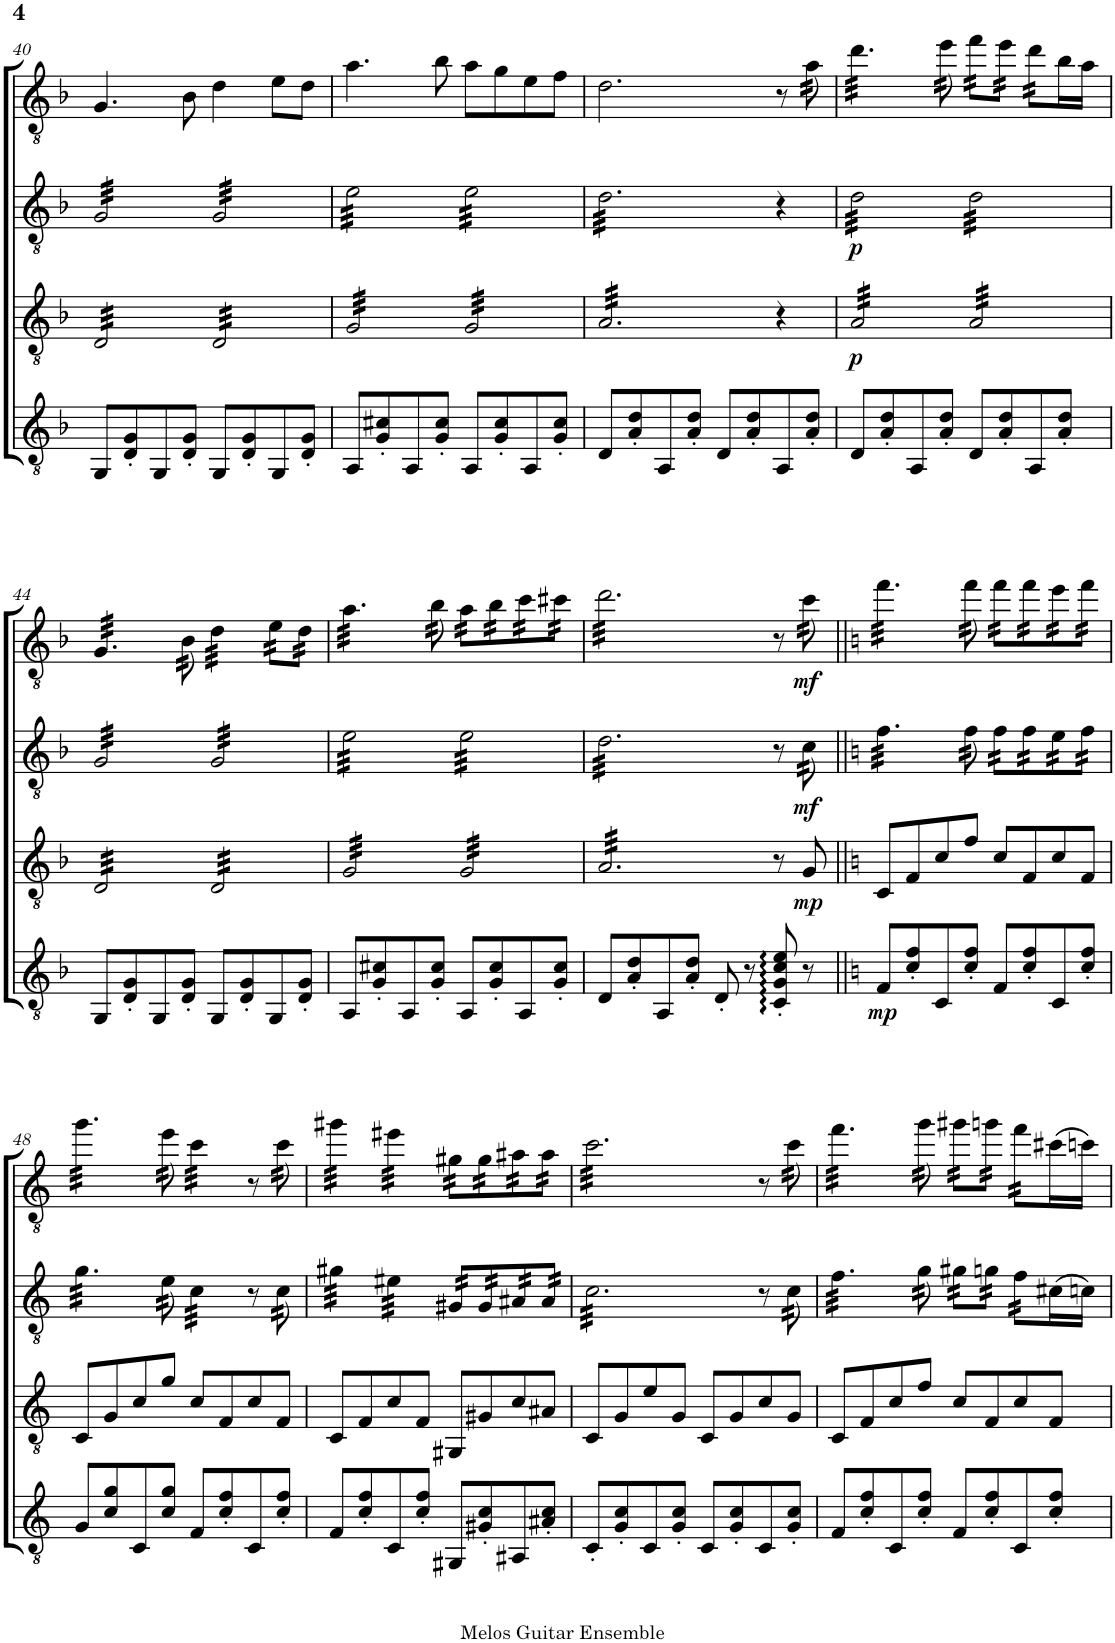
**kern	**dynam	**kern	**dynam	**kern	**dynam	**kern	**dynam
*part4	*part4	*part3	*part3	*part2	*part2	*part1	*part1
*staff4	*staff4	*staff3	*staff3	*staff2	*staff2	*staff1	*staff1
*I"Gt-4	*	*I"Gt-3	*	*I"Gt-2	*	*I"Gt-1	*
!!LO:PB:g=z
*clefGv2	*	*clefGv2	*	*clefGv2	*	*clefGv2	*
*k[b-]	*	*k[b-]	*	*k[b-]	*	*k[b-]	*
*M4/4	*	*M4/4	*	*M4/4	*	*M4/4	*
=40	=40	=40	=40	=40	=40	=40	=40
*	*	*tremolo	*	*	*	*	*
*	*	*	*	*tremolo	*	*	*
8GG/L	.	32D/LLL	.	32G/LLL	.	4.G/	.
.	.	32D/	.	32G/	.	.	.
.	.	32D/	.	32G/	.	.	.
.	.	32D/	.	32G/	.	.	.
8D/' 8G/'	.	32D/	.	32G/	.	.	.
.	.	32D/	.	32G/	.	.	.
.	.	32D/	.	32G/	.	.	.
.	.	32D/	.	32G/	.	.	.
8GG/	.	32D/	.	32G/	.	.	.
.	.	32D/	.	32G/	.	.	.
.	.	32D/	.	32G/	.	.	.
.	.	32D/	.	32G/	.	.	.
8D/' 8G/'J	.	32D/	.	32G/	.	8B-\	.
.	.	32D/	.	32G/	.	.	.
.	.	32D/	.	32G/	.	.	.
.	.	32D/JJJ	.	32G/JJJ	.	.	.
8GG/L	.	32D/LLL	.	32G/LLL	.	4d\	.
.	.	32D/	.	32G/	.	.	.
.	.	32D/	.	32G/	.	.	.
.	.	32D/	.	32G/	.	.	.
8D/' 8G/'	.	32D/	.	32G/	.	.	.
.	.	32D/	.	32G/	.	.	.
.	.	32D/	.	32G/	.	.	.
.	.	32D/	.	32G/	.	.	.
8GG/	.	32D/	.	32G/	.	8e\L	.
.	.	32D/	.	32G/	.	.	.
.	.	32D/	.	32G/	.	.	.
.	.	32D/	.	32G/	.	.	.
8D/' 8G/'J	.	32D/	.	32G/	.	8d\J	.
.	.	32D/	.	32G/	.	.	.
.	.	32D/	.	32G/	.	.	.
.	.	32D/JJJ	.	32G/JJJ	.	.	.
=41	=41	=41	=41	=41	=41	=41	=41
8AA/L	.	32G/LLL	.	32e\LLL	.	4.a\	.
.	.	32G/	.	32e\	.	.	.
.	.	32G/	.	32e\	.	.	.
.	.	32G/	.	32e\	.	.	.
8G/' 8c#X/'	.	32G/	.	32e\	.	.	.
.	.	32G/	.	32e\	.	.	.
.	.	32G/	.	32e\	.	.	.
.	.	32G/	.	32e\	.	.	.
8AA/	.	32G/	.	32e\	.	.	.
.	.	32G/	.	32e\	.	.	.
.	.	32G/	.	32e\	.	.	.
.	.	32G/	.	32e\	.	.	.
8G/' 8c#/'J	.	32G/	.	32e\	.	8b-\	.
.	.	32G/	.	32e\	.	.	.
.	.	32G/	.	32e\	.	.	.
.	.	32G/JJJ	.	32e\JJJ	.	.	.
8AA/L	.	32G/LLL	.	32e\LLL	.	8a\L	.
.	.	32G/	.	32e\	.	.	.
.	.	32G/	.	32e\	.	.	.
.	.	32G/	.	32e\	.	.	.
8G/' 8c#/'	.	32G/	.	32e\	.	8g\	.
.	.	32G/	.	32e\	.	.	.
.	.	32G/	.	32e\	.	.	.
.	.	32G/	.	32e\	.	.	.
8AA/	.	32G/	.	32e\	.	8e\	.
.	.	32G/	.	32e\	.	.	.
.	.	32G/	.	32e\	.	.	.
.	.	32G/	.	32e\	.	.	.
8G/' 8c#/'J	.	32G/	.	32e\	.	8f\J	.
.	.	32G/	.	32e\	.	.	.
.	.	32G/	.	32e\	.	.	.
.	.	32G/JJJ	.	32e\JJJ	.	.	.
=42	=42	=42	=42	=42	=42	=42	=42
8D/L	.	32A/LLL	.	32d\LLL	.	2.d\	.
.	.	32A/	.	32d\	.	.	.
.	.	32A/	.	32d\	.	.	.
.	.	32A/	.	32d\	.	.	.
8A/' 8d/'	.	32A/	.	32d\	.	.	.
.	.	32A/	.	32d\	.	.	.
.	.	32A/	.	32d\	.	.	.
.	.	32A/	.	32d\	.	.	.
8AA/	.	32A/	.	32d\	.	.	.
.	.	32A/	.	32d\	.	.	.
.	.	32A/	.	32d\	.	.	.
.	.	32A/	.	32d\	.	.	.
8A/' 8d/'J	.	32A/	.	32d\	.	.	.
.	.	32A/	.	32d\	.	.	.
.	.	32A/	.	32d\	.	.	.
.	.	32A/	.	32d\	.	.	.
8D/L	.	32A/	.	32d\	.	.	.
.	.	32A/	.	32d\	.	.	.
.	.	32A/	.	32d\	.	.	.
.	.	32A/	.	32d\	.	.	.
8A/' 8d/'	.	32A/	.	32d\	.	.	.
.	.	32A/	.	32d\	.	.	.
.	.	32A/	.	32d\	.	.	.
.	.	32A/JJJ	.	32d\JJJ	.	.	.
8AA/	.	4r	.	4r	.	8r	.
*	*	*	*	*	*	*tremolo	*
8A/' 8d/'J	.	.	.	.	.	32a\	.
.	.	.	.	.	.	32a\	.
.	.	.	.	.	.	32a\	.
.	.	.	.	.	.	32a\	.
=43	=43	=43	=43	=43	=43	=43	=43
!	!	!	!LO:DY:b	!	!LO:DY:b	!	!
8D/L	.	32A/LLL	p	32d\LLL	p	32dd\LLL	.
.	.	32A/	.	32d\	.	32dd\	.
.	.	32A/	.	32d\	.	32dd\	.
.	.	32A/	.	32d\	.	32dd\	.
8A/' 8d/'	.	32A/	.	32d\	.	32dd\	.
.	.	32A/	.	32d\	.	32dd\	.
.	.	32A/	.	32d\	.	32dd\	.
.	.	32A/	.	32d\	.	32dd\	.
8AA/	.	32A/	.	32d\	.	32dd\	.
.	.	32A/	.	32d\	.	32dd\	.
.	.	32A/	.	32d\	.	32dd\	.
.	.	32A/	.	32d\	.	32dd\JJJ	.
8A/' 8d/'J	.	32A/	.	32d\	.	32ee\	.
.	.	32A/	.	32d\	.	32ee\	.
.	.	32A/	.	32d\	.	32ee\	.
.	.	32A/JJJ	.	32d\JJJ	.	32ee\	.
8D/L	.	32A/LLL	.	32d\LLL	.	32ff\LLL	.
.	.	32A/	.	32d\	.	32ff\	.
.	.	32A/	.	32d\	.	32ff\	.
.	.	32A/	.	32d\	.	32ff\	.
8A/' 8d/'	.	32A/	.	32d\	.	32ee\	.
.	.	32A/	.	32d\	.	32ee\	.
.	.	32A/	.	32d\	.	32ee\	.
.	.	32A/	.	32d\	.	32ee\JJJ	.
8AA/	.	32A/	.	32d\	.	32dd\LLL	.
.	.	32A/	.	32d\	.	32dd\	.
.	.	32A/	.	32d\	.	32dd\	.
.	.	32A/	.	32d\	.	32dd\	.
*	*	*	*	*	*	*Xtremolo	*
8A/' 8d/'J	.	32A/	.	32d\	.	16b-\L	.
.	.	32A/	.	32d\	.	.	.
.	.	32A/	.	32d\	.	16a\JJ	.
.	.	32A/JJJ	.	32d\JJJ	.	.	.
!!LO:LB:g=z
=44	=44	=44	=44	=44	=44	=44	=44
*	*	*	*	*	*	*tremolo	*
8GG/L	.	32D/LLL	.	32G/LLL	.	32G/LLL	.
.	.	32D/	.	32G/	.	32G/	.
.	.	32D/	.	32G/	.	32G/	.
.	.	32D/	.	32G/	.	32G/	.
8D/' 8G/'	.	32D/	.	32G/	.	32G/	.
.	.	32D/	.	32G/	.	32G/	.
.	.	32D/	.	32G/	.	32G/	.
.	.	32D/	.	32G/	.	32G/	.
8GG/	.	32D/	.	32G/	.	32G/	.
.	.	32D/	.	32G/	.	32G/	.
.	.	32D/	.	32G/	.	32G/	.
.	.	32D/	.	32G/	.	32G/JJJ	.
8D/' 8G/'J	.	32D/	.	32G/	.	32B-\	.
.	.	32D/	.	32G/	.	32B-\	.
.	.	32D/	.	32G/	.	32B-\	.
.	.	32D/JJJ	.	32G/JJJ	.	32B-\	.
8GG/L	.	32D/LLL	.	32G/LLL	.	32d\LLL	.
.	.	32D/	.	32G/	.	32d\	.
.	.	32D/	.	32G/	.	32d\	.
.	.	32D/	.	32G/	.	32d\	.
8D/' 8G/'	.	32D/	.	32G/	.	32d\	.
.	.	32D/	.	32G/	.	32d\	.
.	.	32D/	.	32G/	.	32d\	.
.	.	32D/	.	32G/	.	32d\JJJ	.
8GG/	.	32D/	.	32G/	.	32e\LLL	.
.	.	32D/	.	32G/	.	32e\	.
.	.	32D/	.	32G/	.	32e\	.
.	.	32D/	.	32G/	.	32e\	.
8D/' 8G/'J	.	32D/	.	32G/	.	32d\	.
.	.	32D/	.	32G/	.	32d\	.
.	.	32D/	.	32G/	.	32d\	.
.	.	32D/JJJ	.	32G/JJJ	.	32d\JJJ	.
=45	=45	=45	=45	=45	=45	=45	=45
8AA/L	.	32G/LLL	.	32e\LLL	.	32a\LLL	.
.	.	32G/	.	32e\	.	32a\	.
.	.	32G/	.	32e\	.	32a\	.
.	.	32G/	.	32e\	.	32a\	.
8G/' 8c#X/'	.	32G/	.	32e\	.	32a\	.
.	.	32G/	.	32e\	.	32a\	.
.	.	32G/	.	32e\	.	32a\	.
.	.	32G/	.	32e\	.	32a\	.
8AA/	.	32G/	.	32e\	.	32a\	.
.	.	32G/	.	32e\	.	32a\	.
.	.	32G/	.	32e\	.	32a\	.
.	.	32G/	.	32e\	.	32a\JJJ	.
8G/' 8c#/'J	.	32G/	.	32e\	.	32b-\	.
.	.	32G/	.	32e\	.	32b-\	.
.	.	32G/	.	32e\	.	32b-\	.
.	.	32G/JJJ	.	32e\JJJ	.	32b-\	.
8AA/L	.	32G/LLL	.	32e\LLL	.	32a\LLL	.
.	.	32G/	.	32e\	.	32a\	.
.	.	32G/	.	32e\	.	32a\	.
.	.	32G/	.	32e\	.	32a\	.
8G/' 8c#/'	.	32G/	.	32e\	.	32b-\	.
.	.	32G/	.	32e\	.	32b-\	.
.	.	32G/	.	32e\	.	32b-\	.
.	.	32G/	.	32e\	.	32b-\	.
8AA/	.	32G/	.	32e\	.	32cc\	.
.	.	32G/	.	32e\	.	32cc\	.
.	.	32G/	.	32e\	.	32cc\	.
.	.	32G/	.	32e\	.	32cc\	.
8G/' 8c#/'J	.	32G/	.	32e\	.	32cc#X\	.
.	.	32G/	.	32e\	.	32cc#X\	.
.	.	32G/	.	32e\	.	32cc#X\	.
.	.	32G/JJJ	.	32e\JJJ	.	32cc#X\JJJ	.
=46	=46	=46	=46	=46	=46	=46	=46
8D/L	.	32A/LLL	.	32d\LLL	.	32dd\LLL	.
.	.	32A/	.	32d\	.	32dd\	.
.	.	32A/	.	32d\	.	32dd\	.
.	.	32A/	.	32d\	.	32dd\	.
8A/' 8d/'	.	32A/	.	32d\	.	32dd\	.
.	.	32A/	.	32d\	.	32dd\	.
.	.	32A/	.	32d\	.	32dd\	.
.	.	32A/	.	32d\	.	32dd\	.
8AA/	.	32A/	.	32d\	.	32dd\	.
.	.	32A/	.	32d\	.	32dd\	.
.	.	32A/	.	32d\	.	32dd\	.
.	.	32A/	.	32d\	.	32dd\	.
8A/' 8d/'J	.	32A/	.	32d\	.	32dd\	.
.	.	32A/	.	32d\	.	32dd\	.
.	.	32A/	.	32d\	.	32dd\	.
.	.	32A/	.	32d\	.	32dd\	.
8D'/	.	32A/	.	32d\	.	32dd\	.
.	.	32A/	.	32d\	.	32dd\	.
.	.	32A/	.	32d\	.	32dd\	.
.	.	32A/	.	32d\	.	32dd\	.
8r	.	32A/	.	32d\	.	32dd\	.
.	.	32A/	.	32d\	.	32dd\	.
.	.	32A/	.	32d\	.	32dd\	.
.	.	32A/JJJ	.	32d\JJJ	.	32dd\JJJ	.
*	*	*Xtremolo	*	*	*	*	*
8C/' 8G/' 8c/' 8e/'	.	8r	.	8r	.	8r	.
!	!	!	!LO:DY:b	!	!LO:DY:b	!	!LO:DY:b
8r	.	8G/	mp	32c\	mf	32cc\	mf
.	.	.	.	32c\	.	32cc\	.
.	.	.	.	32c\	.	32cc\	.
.	.	.	.	32c\	.	32cc\	.
=47||	=47||	=47||	=47||	=47||	=47||	=47||	=47||
*k[]	*	*k[]	*	*k[]	*	*k[]	*
!	!LO:DY:b	!	!	!	!	!	!
8F/L	mp	8C/L	.	32f\LLL	.	32ff\LLL	.
.	.	.	.	32f\	.	32ff\	.
.	.	.	.	32f\	.	32ff\	.
.	.	.	.	32f\	.	32ff\	.
8c/' 8f/'	.	8F/	.	32f\	.	32ff\	.
.	.	.	.	32f\	.	32ff\	.
.	.	.	.	32f\	.	32ff\	.
.	.	.	.	32f\	.	32ff\	.
8C/	.	8c/	.	32f\	.	32ff\	.
.	.	.	.	32f\	.	32ff\	.
.	.	.	.	32f\	.	32ff\	.
.	.	.	.	32f\JJJ	.	32ff\JJJ	.
8c/' 8f/'J	.	8f/J	.	32f\	.	32ff\	.
.	.	.	.	32f\	.	32ff\	.
.	.	.	.	32f\	.	32ff\	.
.	.	.	.	32f\	.	32ff\	.
8F/L	.	8c/L	.	32f\LLL	.	32ff\LLL	.
.	.	.	.	32f\	.	32ff\	.
.	.	.	.	32f\	.	32ff\	.
.	.	.	.	32f\	.	32ff\	.
8c/' 8f/'	.	8F/	.	32f\	.	32ff\	.
.	.	.	.	32f\	.	32ff\	.
.	.	.	.	32f\	.	32ff\	.
.	.	.	.	32f\	.	32ff\	.
8C/	.	8c/	.	32e\	.	32ee\	.
.	.	.	.	32e\	.	32ee\	.
.	.	.	.	32e\	.	32ee\	.
.	.	.	.	32e\	.	32ee\	.
8c/' 8f/'J	.	8F/J	.	32f\	.	32ff\	.
.	.	.	.	32f\	.	32ff\	.
.	.	.	.	32f\	.	32ff\	.
.	.	.	.	32f\JJJ	.	32ff\JJJ	.
!!LO:LB:g=z
=48	=48	=48	=48	=48	=48	=48	=48
8G/L	.	8C/L	.	32g\LLL	.	32gg\LLL	.
.	.	.	.	32g\	.	32gg\	.
.	.	.	.	32g\	.	32gg\	.
.	.	.	.	32g\	.	32gg\	.
8c/ 8g/	.	8G/	.	32g\	.	32gg\	.
.	.	.	.	32g\	.	32gg\	.
.	.	.	.	32g\	.	32gg\	.
.	.	.	.	32g\	.	32gg\	.
8C/	.	8c/	.	32g\	.	32gg\	.
.	.	.	.	32g\	.	32gg\	.
.	.	.	.	32g\	.	32gg\	.
.	.	.	.	32g\JJJ	.	32gg\JJJ	.
8c/ 8g/J	.	8g/J	.	32e\	.	32ee\	.
.	.	.	.	32e\	.	32ee\	.
.	.	.	.	32e\	.	32ee\	.
.	.	.	.	32e\	.	32ee\	.
8F/L	.	8c/L	.	32c\LLL	.	32cc\LLL	.
.	.	.	.	32c\	.	32cc\	.
.	.	.	.	32c\	.	32cc\	.
.	.	.	.	32c\	.	32cc\	.
8c/' 8f/'	.	8F/	.	32c\	.	32cc\	.
.	.	.	.	32c\	.	32cc\	.
.	.	.	.	32c\	.	32cc\	.
.	.	.	.	32c\JJJ	.	32cc\JJJ	.
8C/	.	8c/	.	8r	.	8r	.
8c/' 8f/'J	.	8F/J	.	32c\	.	32cc\	.
.	.	.	.	32c\	.	32cc\	.
.	.	.	.	32c\	.	32cc\	.
.	.	.	.	32c\	.	32cc\	.
=49	=49	=49	=49	=49	=49	=49	=49
8F/L	.	8C/L	.	32g#X\LLL	.	32gg#X\LLL	.
.	.	.	.	32g#X\	.	32gg#X\	.
.	.	.	.	32g#X\	.	32gg#X\	.
.	.	.	.	32g#X\	.	32gg#X\	.
8c/' 8f/'	.	8F/	.	32g#X\	.	32gg#X\	.
.	.	.	.	32g#X\	.	32gg#X\	.
.	.	.	.	32g#X\	.	32gg#X\	.
.	.	.	.	32g#X\JJJ	.	32gg#X\JJJ	.
8C/	.	8c/	.	32e#X\LLL	.	32ee#X\LLL	.
.	.	.	.	32e#X\	.	32ee#X\	.
.	.	.	.	32e#X\	.	32ee#X\	.
.	.	.	.	32e#X\	.	32ee#X\	.
8c/' 8f/'J	.	8F/J	.	32e#X\	.	32ee#X\	.
.	.	.	.	32e#X\	.	32ee#X\	.
.	.	.	.	32e#X\	.	32ee#X\	.
.	.	.	.	32e#X\JJJ	.	32ee#X\JJJ	.
8GG#X/L	.	8GG#X/L	.	32G#X/LLL	.	32g#X\LLL	.
.	.	.	.	32G#X/	.	32g#X\	.
.	.	.	.	32G#X/	.	32g#X\	.
.	.	.	.	32G#X/	.	32g#X\	.
8G#X/' 8c/'	.	8G#X/	.	32G#/	.	32g#\	.
.	.	.	.	32G#/	.	32g#\	.
.	.	.	.	32G#/	.	32g#\	.
.	.	.	.	32G#/	.	32g#\	.
8AA#X/	.	8c/	.	32A#X/	.	32a#X\	.
.	.	.	.	32A#X/	.	32a#X\	.
.	.	.	.	32A#X/	.	32a#X\	.
.	.	.	.	32A#X/	.	32a#X\	.
8A#X/' 8c/'J	.	8A#X/J	.	32A#/	.	32a#\	.
.	.	.	.	32A#/	.	32a#\	.
.	.	.	.	32A#/	.	32a#\	.
.	.	.	.	32A#/JJJ	.	32a#\JJJ	.
=50	=50	=50	=50	=50	=50	=50	=50
8C'/L	.	8C/L	.	32c\LLL	.	32cc\LLL	.
.	.	.	.	32c\	.	32cc\	.
.	.	.	.	32c\	.	32cc\	.
.	.	.	.	32c\	.	32cc\	.
8G/' 8c/'	.	8G/	.	32c\	.	32cc\	.
.	.	.	.	32c\	.	32cc\	.
.	.	.	.	32c\	.	32cc\	.
.	.	.	.	32c\	.	32cc\	.
8C/	.	8e/	.	32c\	.	32cc\	.
.	.	.	.	32c\	.	32cc\	.
.	.	.	.	32c\	.	32cc\	.
.	.	.	.	32c\	.	32cc\	.
8G/' 8c/'J	.	8G/J	.	32c\	.	32cc\	.
.	.	.	.	32c\	.	32cc\	.
.	.	.	.	32c\	.	32cc\	.
.	.	.	.	32c\	.	32cc\	.
8C/L	.	8C/L	.	32c\	.	32cc\	.
.	.	.	.	32c\	.	32cc\	.
.	.	.	.	32c\	.	32cc\	.
.	.	.	.	32c\	.	32cc\	.
8G/' 8c/'	.	8G/	.	32c\	.	32cc\	.
.	.	.	.	32c\	.	32cc\	.
.	.	.	.	32c\	.	32cc\	.
.	.	.	.	32c\JJJ	.	32cc\JJJ	.
8C/	.	8c/	.	8r	.	8r	.
8G/' 8c/'J	.	8G/J	.	32c\	.	32cc\	.
.	.	.	.	32c\	.	32cc\	.
.	.	.	.	32c\	.	32cc\	.
.	.	.	.	32c\	.	32cc\	.
=51	=51	=51	=51	=51	=51	=51	=51
8F/L	.	8C/L	.	32f\LLL	.	32ff\LLL	.
.	.	.	.	32f\	.	32ff\	.
.	.	.	.	32f\	.	32ff\	.
.	.	.	.	32f\	.	32ff\	.
8c/' 8f/'	.	8F/	.	32f\	.	32ff\	.
.	.	.	.	32f\	.	32ff\	.
.	.	.	.	32f\	.	32ff\	.
.	.	.	.	32f\	.	32ff\	.
8C/	.	8c/	.	32f\	.	32ff\	.
.	.	.	.	32f\	.	32ff\	.
.	.	.	.	32f\	.	32ff\	.
.	.	.	.	32f\JJJ	.	32ff\JJJ	.
8c/' 8f/'J	.	8f/J	.	32g\	.	32gg\	.
.	.	.	.	32g\	.	32gg\	.
.	.	.	.	32g\	.	32gg\	.
.	.	.	.	32g\	.	32gg\	.
8F/L	.	8c/L	.	32g#X\LLL	.	32gg#X\LLL	.
.	.	.	.	32g#X\	.	32gg#X\	.
.	.	.	.	32g#X\	.	32gg#X\	.
.	.	.	.	32g#X\	.	32gg#X\	.
8c/' 8f/'	.	8F/	.	32gn\	.	32ggn\	.
.	.	.	.	32gn\	.	32ggn\	.
.	.	.	.	32gn\	.	32ggn\	.
.	.	.	.	32gn\JJJ	.	32ggn\JJJ	.
8C/	.	8c/	.	32f\LLL	.	32ff\LLL	.
.	.	.	.	32f\	.	32ff\	.
.	.	.	.	32f\	.	32ff\	.
.	.	.	.	32f\	.	32ff\	.
*	*	*	*	*	*	*Xtremolo	*
*	*	*	*	*Xtremolo	*	*	*
8c/' 8f/'J	.	8F/J	.	(16c#X\L	.	(16cc#X\L	.
.	.	.	.	16cn\JJ)	.	16ccn\JJ)	.
=	=	=	=	=	=	=	=
*-	*-	*-	*-	*-	*-	*-	*-
